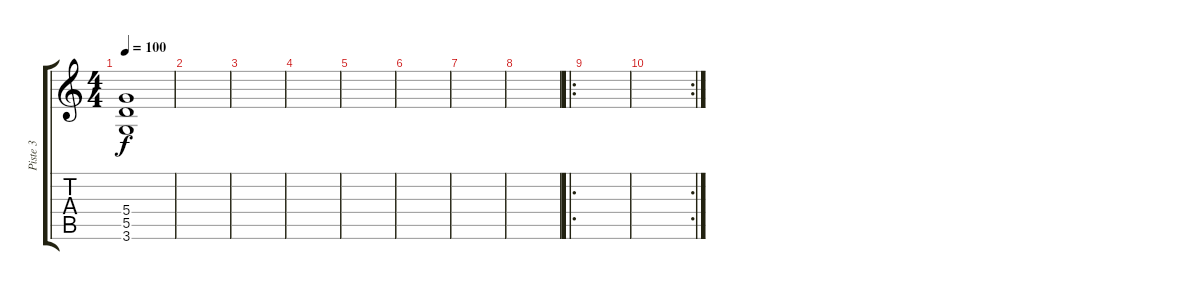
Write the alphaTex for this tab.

\track ("Piste 3" "Piste 3") {instrument distortionguitar}
\staff {score tabs}
\tuning (E4 B3 G3 D3 A2 E2) {hide}
\ts (4 4)
\tempo 100
\clef g2
\ks c
(5.4 5.5 3.6).1{dy f} |
|
|
|
|
|
|
|
\ro
|
\rc 2
